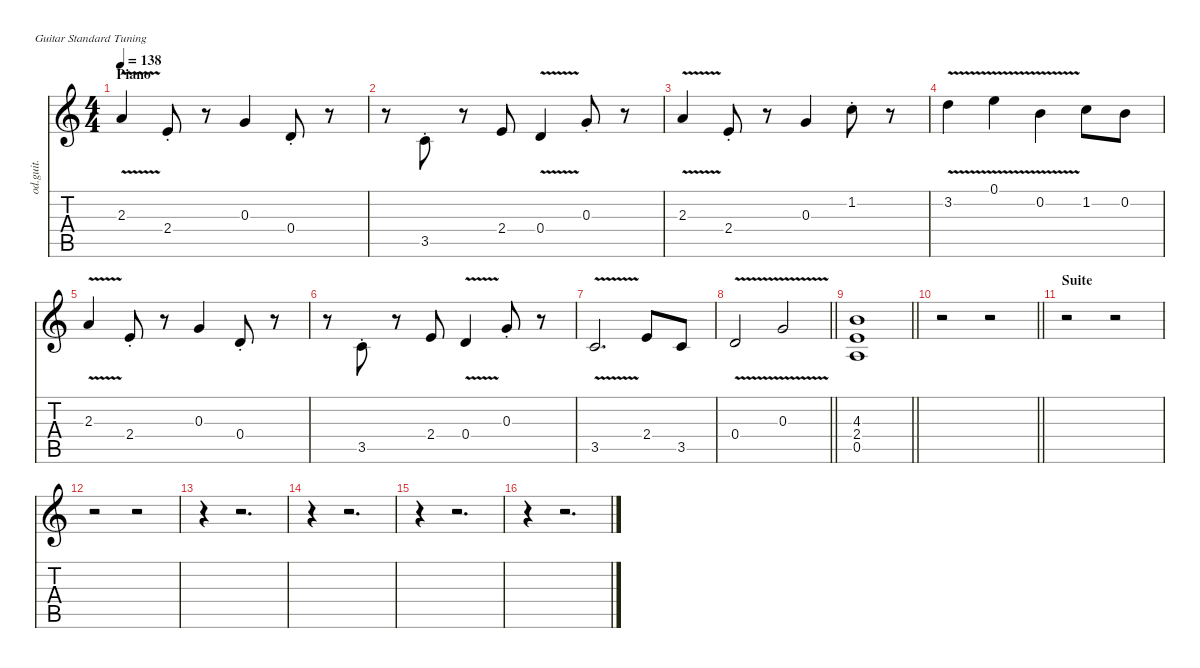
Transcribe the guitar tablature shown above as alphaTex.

\defaultSystemsLayout 4
\hideDynamics
\bracketExtendMode nobrackets
\track ("Hichem" "od.guit.") {mute instrument overdrivenguitar}
\staff {score tabs}
\tuning (E4 B3 G3 D3 A2 E2)
\ts (4 4)
\section ("" "Piano")
\tempo 138
\clef g2
\ks aminor
2.3{v}.4{dy f beam Up} 2.4{st}.8{beam Up} r.8{beam Up} 0.3.4{beam Up} 0.4{st}.8{beam Up} r.8{beam Up} |
r.8{beam Down} 3.5{st}.8{beam Up} r.8{beam Up} 2.4.8{beam Up} 0.4{v}.4{beam Up} 0.3{st}.8{beam Up} r.8{beam Up} |
2.3{v}.4{beam Up} 2.4{st}.8{beam Up} r.8{beam Up} 0.3.4{beam Up} 1.2{st}.8{beam Down} r.8{beam Down} |
3.2{v}.4{beam Down} 0.1{v}.4{beam Down} 0.2{v}.4{beam Down} 1.2.8{beam Down} 0.2.8{beam Down} |
2.3{v}.4{beam Up} 2.4{st}.8{beam Up} r.8{beam Up} 0.3.4{beam Up} 0.4{st}.8{beam Up} r.8{beam Up} |
r.8{beam Down} 3.5{st}.8{beam Up} r.8{beam Up} 2.4.8{beam Up} 0.4{v}.4{beam Up} 0.3{st}.8{beam Up} r.8{beam Up} |
3.5{v}.2{d beam Up} 2.4.8{beam Up} 3.5.8{beam Up} |
\barLineRight lightlight
0.4{v}.2{beam Up} 0.3{v}.2{beam Up} |
\barLineRight lightlight
(4.3 2.4 0.5).1{beam Up} |
\barLineRight lightlight
r.2{beam Down} r.2{beam Down} |
\section ("" "Suite")
r.2{beam Down} r.2{beam Down} |
r.2{beam Down} r.2{beam Down} |
r.4{beam Down} r.2{d beam Down} |
r.4{beam Down} r.2{d beam Down} |
r.4{beam Down} r.2{d beam Down} |
r.4{beam Down} r.2{d beam Down}
